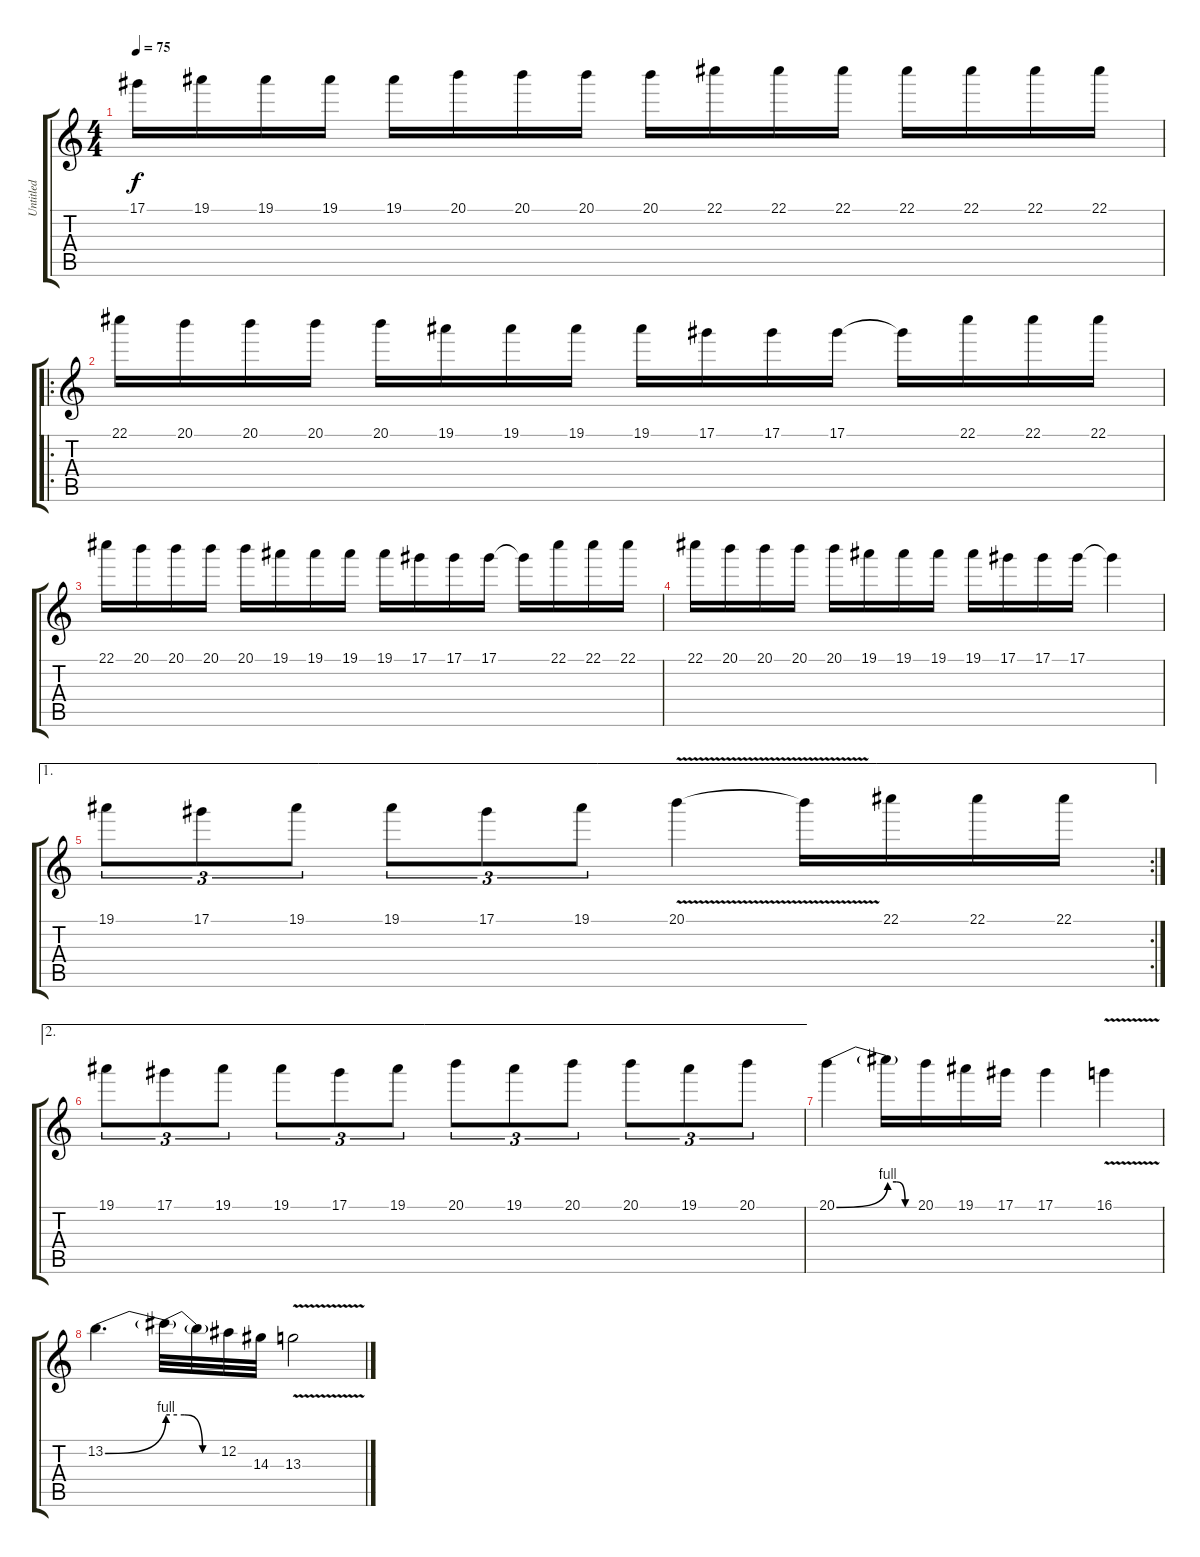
\track ("Untitled" "Untitled") {instrument distortionguitar}
\staff {score tabs}
\tuning (Eb4 Bb3 Gb3 Db3 Ab2 Eb2) {hide}
\ts (4 4)
\tempo 75
\clef g2
\ks c
17.1.16{dy f} 19.1.16 19.1.16 19.1.16 19.1.16 20.1.16 20.1.16 20.1.16 20.1.16 22.1.16 22.1.16 22.1.16 22.1.16 22.1.16 22.1.16 22.1.16 |
\ro
22.1.16 20.1.16 20.1.16 20.1.16 20.1.16 19.1.16 19.1.16 19.1.16 19.1.16 17.1.16 17.1.16 17.1.16 17.1{t}.16 22.1.16 22.1.16 22.1.16 |
22.1.16 20.1.16 20.1.16 20.1.16 20.1.16 19.1.16 19.1.16 19.1.16 19.1.16 17.1.16 17.1.16 17.1.16 17.1{t}.16 22.1.16 22.1.16 22.1.16 |
22.1.16 20.1.16 20.1.16 20.1.16 20.1.16 19.1.16 19.1.16 19.1.16 19.1.16 17.1.16 17.1.16 17.1.16 17.1{t}.4 |
\ae 1
\rc 2
19.1.8{tu (3 2)} 17.1.8{tu (3 2)} 19.1.8{tu (3 2)} 19.1.8{tu (3 2)} 17.1.8{tu (3 2)} 19.1.8{tu (3 2)} 20.1{v}.4 20.1{v t}.16 22.1.16 22.1.16 22.1.16 |
\ae 2
19.1.8{tu (3 2)} 17.1.8{tu (3 2)} 19.1.8{tu (3 2)} 19.1.8{tu (3 2)} 17.1.8{tu (3 2)} 19.1.8{tu (3 2)} 20.1.8{tu (3 2)} 19.1.8{tu (3 2)} 20.1.8{tu (3 2)} 20.1.8{tu (3 2)} 19.1.8{tu (3 2)} 20.1.8{tu (3 2)} |
20.1{be (bend 0 0 60 4)}.4 20.1{be (custom 0 4 20 4 40 0 60 0) t}.16 20.1.16 19.1.16 17.1.16 17.1.4 16.1{v}.4 |
13.2{be (bend 0 0 60 4)}.4{d} 13.2{be (custom 0 4 20 4 40 0 60 0) t}.32 13.2{t}.32 12.2.32 14.3.32 13.3{v}.2
